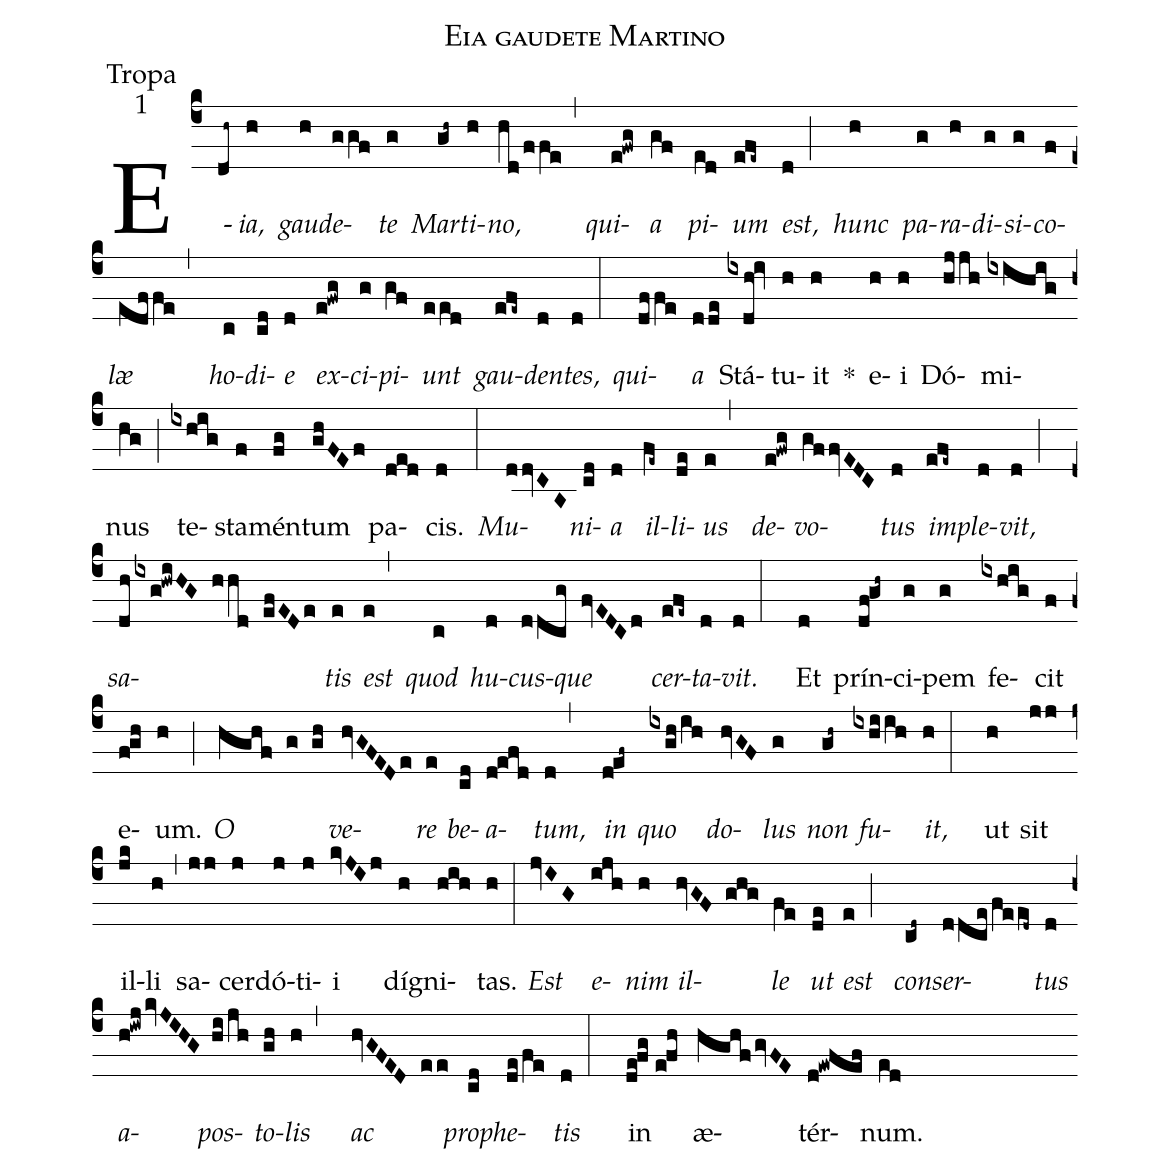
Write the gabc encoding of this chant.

name:Eia gaudete Martino;
office-part:Tropa;
mode:1;
%%
(c4)E(dh~)<i>ia,</i>(h) <i>gau</i>(h)<i>de</i>(g/gf)<i>te</i>(g)
<i>Mar</i>(gh~)<i>ti</i>(h)<i>no,</i>(hd/f/fe,)
<i>qui</i>(e!fwg)<i>a</i>(gf) <i>pi</i>(ed)<i>um</i>(efe~) <i>est,</i>(d;)
<i>hunc</i>(h)
<i>pa</i>(g)<i>ra</i>(h)<i>di</i>(g)<i>si</i>(g)<i>co</i>(f)<i>læ</i>(edf/fe,)
<i>ho</i>(c)<i>di</i>(cd)<i>e</i>(d)
<i>ex</i>(e!fwg)<i>ci</i>(g)<i>pi</i>(gf)<i>unt</i>(e/ed)
<i>gau</i>(efe~)<i>den</i>(d)<i>tes,</i>(d:)
<i>qui</i>(df/fe)<i>a</i>(dde)
Stá(ixdh!iv)tu(h)it(h) *() e(h)i(h) Dó(hjjh)mi(ixihig)nus(hg) (;)
te(ixhig)sta(f)mén(fg)tum(ghFEf) pa(ded)cis.(d) (:)
<i>Mu</i>(d/dvCA)<i>ni</i>(cd)<i>a</i>(d)
<i>il</i>(fe~)<i>li</i>(de)<i>us</i>(e,)
<i>de</i>(e!fwg)<i>vo</i>(gf/fvEDC)<i>tus</i>(d)
<i>im</i>(efe~)<i>ple</i>(d)<i>vit,</i>(d;)
<i>sa</i>(dh/ixg!hwiHG h/hd efEDe)<i>tis</i>(e) <i>est</i>(e,)
<i>quod</i>(c) <i>hu</i>(d)<i>cus</i>(d/dcg)<i>que</i>(fvEDCd)
<i>cer</i>(efe~)<i>ta</i>(d)<i>vit.</i>(d:)
Et(d) prín(df!gh~)ci(g)pem(g) fe(ixhig)cit(f) e(f!gh)um.(h) (;)
<i>O</i>(hghf g gh) <i>ve</i>(hvGFEDe)<i>re</i>(e)
<i>be</i>(cd)<i>a</i>(d!efd)<i>tum,</i>(d,)
<i>in</i>(def~) <i>quo</i>(ixgh/ih) <i>do</i>(hvGF)<i>lus</i>(g)
<i>non</i>(gh~) <i>fu</i>(ixhi/ih)<i>it,</i>(h:)
ut(h) sit(jj) il(jk)li(h) (,)
sa(jj)cer(j)dó(j)ti(j)i(kvJIj) dí(h)gni(hih)tas.(h)(:)
<i>Est</i>(jvIG) <i>e</i>(ijh)<i>nim</i>(h)
<i>il</i>(hvGF ghg)<i>le</i>(fe) <i>ut</i>(de) <i>est</i>(e;)
<i>con</i>(cd~)<i>ser</i>(d/dce/fe/ed~)<i>tus</i>(d)
<i>a</i>(h!iwjkvJIHG)<i>pos</i>(hi/jh)<i>to</i>(gh)<i>lis</i>(h,)
<i>ac</i>(hvGFED ee) <i>pro</i>(cd)<i>phe</i>(de/fe)<i>tis</i>(d:)
in(de!fg//e!fh) æ(hghf/gvFE)tér(d!ewfef)num.(ed)
